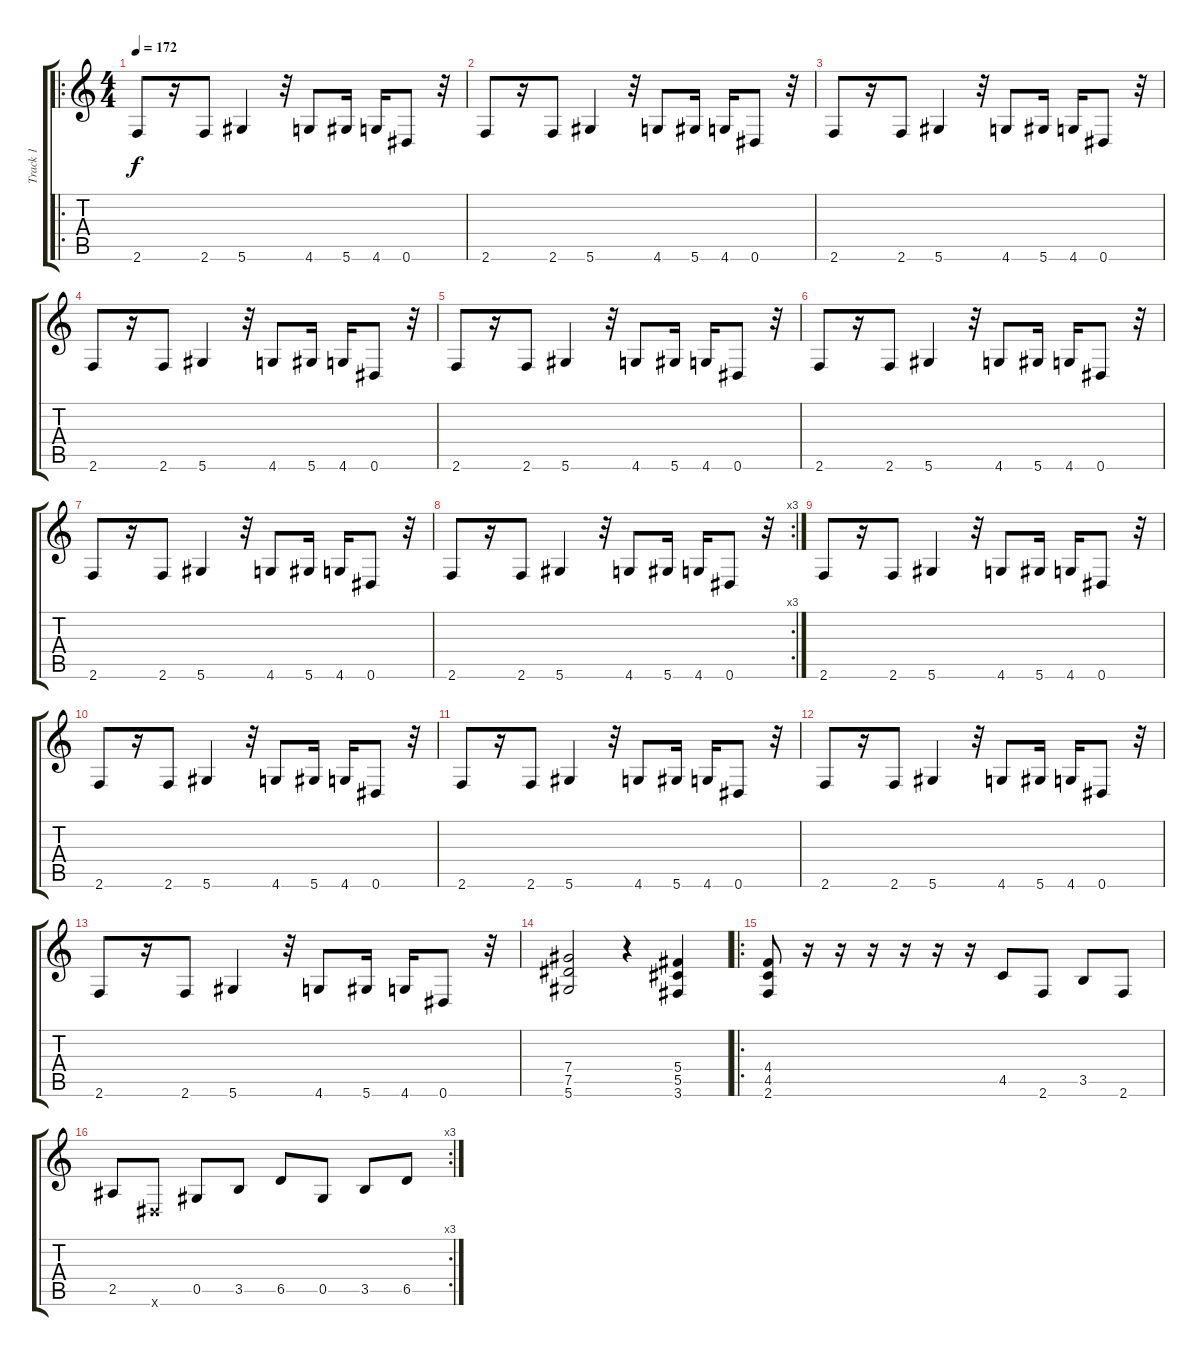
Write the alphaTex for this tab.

\track ("Track 1" "Track 1") {instrument distortionguitar}
\staff {score tabs}
\tuning (Eb4 Bb3 Gb3 Db3 Ab2 Eb2) {hide}
\ro
\ts (4 4)
\tempo 172
\clef g2
\ks c
2.6.8{dy f instrument distortionguitar} r.16 2.6.8 5.6.4 r.32 4.6.8 5.6.16 4.6.16 0.6.8 r.32 |
2.6.8 r.16 2.6.8 5.6.4 r.32 4.6.8 5.6.16 4.6.16 0.6.8 r.32 |
2.6.8 r.16 2.6.8 5.6.4 r.32 4.6.8 5.6.16 4.6.16 0.6.8 r.32 |
2.6.8 r.16 2.6.8 5.6.4 r.32 4.6.8 5.6.16 4.6.16 0.6.8 r.32 |
2.6.8 r.16 2.6.8 5.6.4 r.32 4.6.8 5.6.16 4.6.16 0.6.8 r.32 |
2.6.8 r.16 2.6.8 5.6.4 r.32 4.6.8 5.6.16 4.6.16 0.6.8 r.32 |
2.6.8 r.16 2.6.8 5.6.4 r.32 4.6.8 5.6.16 4.6.16 0.6.8 r.32 |
\rc 3
2.6.8 r.16 2.6.8 5.6.4 r.32 4.6.8 5.6.16 4.6.16 0.6.8 r.32 |
2.6.8 r.16 2.6.8 5.6.4 r.32 4.6.8 5.6.16 4.6.16 0.6.8 r.32 |
2.6.8 r.16 2.6.8 5.6.4 r.32 4.6.8 5.6.16 4.6.16 0.6.8 r.32 |
2.6.8 r.16 2.6.8 5.6.4 r.32 4.6.8 5.6.16 4.6.16 0.6.8 r.32 |
2.6.8 r.16 2.6.8 5.6.4 r.32 4.6.8 5.6.16 4.6.16 0.6.8 r.32 |
2.6.8 r.16 2.6.8 5.6.4 r.32 4.6.8 5.6.16 4.6.16 0.6.8 r.32 |
(7.4 7.5 5.6).2 r.4 (5.4 5.5 3.6).4 |
\ro
(4.4 4.5 2.6).8 r.16 r.16 r.16 r.16 r.16 r.16 4.5.8 2.6.8 3.5.8 2.6.8 |
\rc 3
2.5.8 0.6{x}.8 0.5.8 3.5.8 6.5.8 0.5.8 3.5.8 6.5.8
